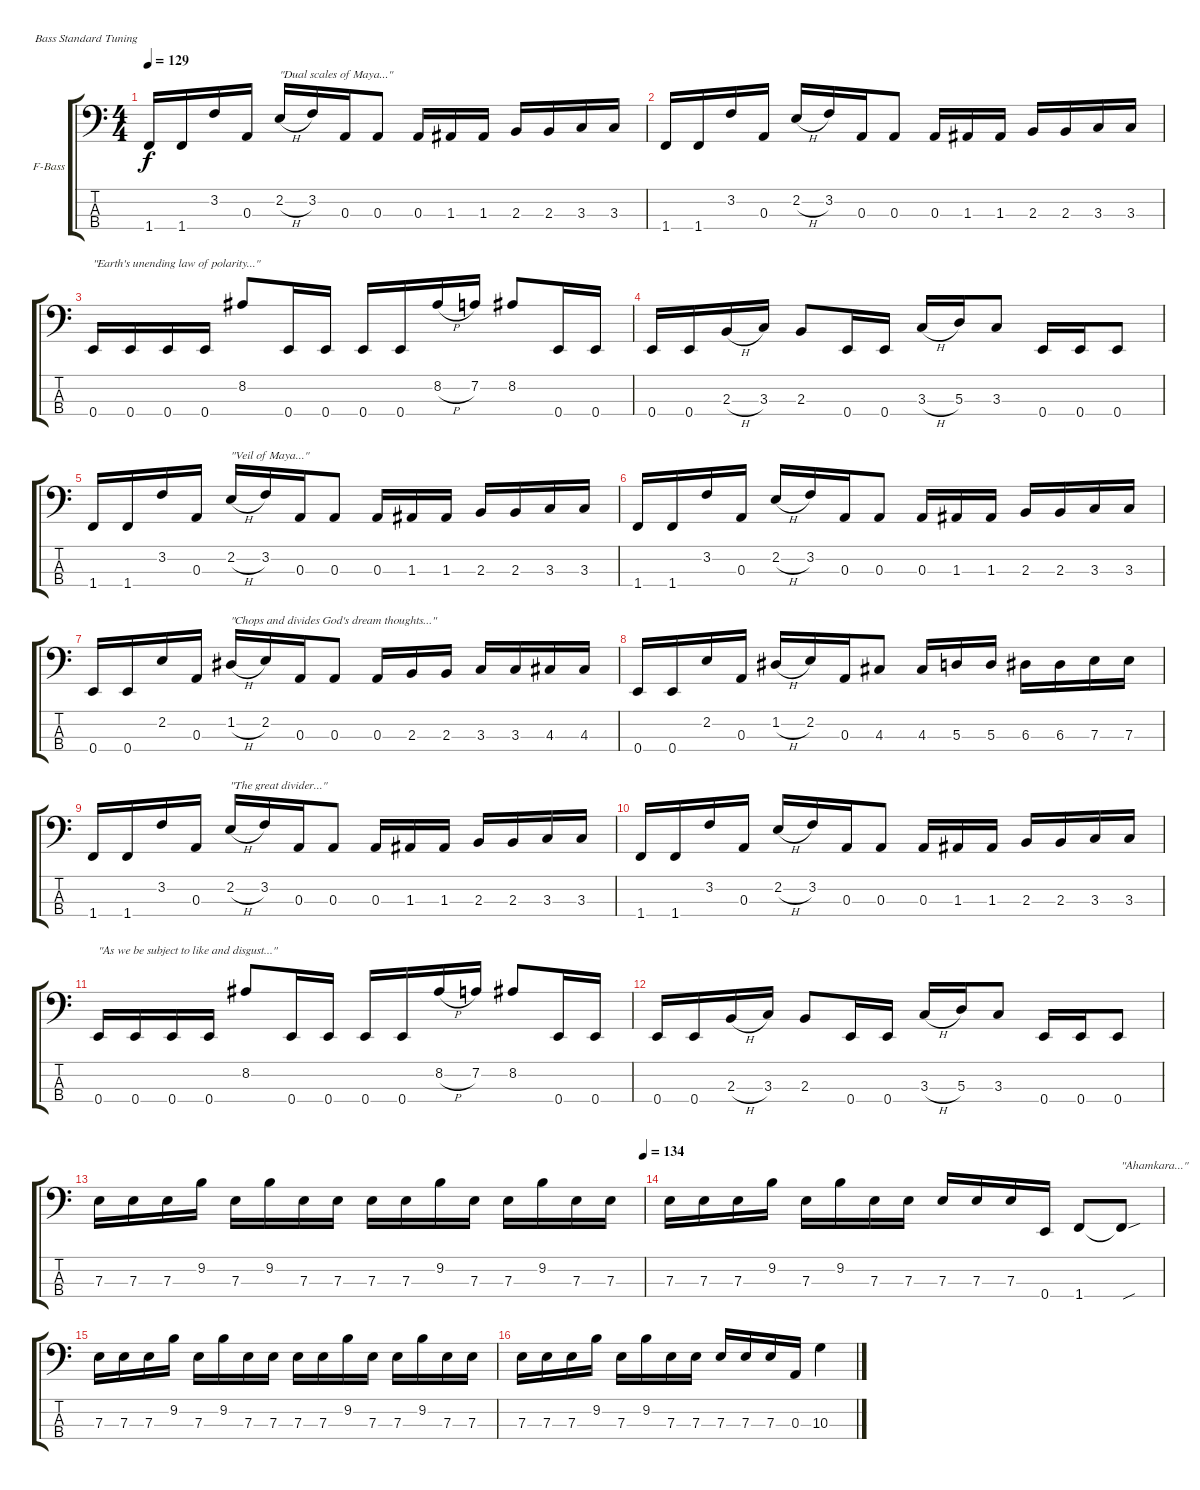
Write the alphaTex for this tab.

\bracketExtendMode groupsimilarinstruments
\firstSystemTrackNameOrientation horizontal
\otherSystemsTrackNameOrientation horizontal
\track ("Bss. I - Shawn Malone (Fretless Bass)" "F-Bass") {instrument fretlessbass}
\staff {score tabs}
\tuning (G2 D2 A1 E1)
\ts (4 4)
\tempo 129
\clef f4
\ks c
1.4.16{dy f} 1.4.16 3.2.16 0.3.16 2.2{h}.16{txt "\"Dual scales of Maya...\""} 3.2.16 0.3.16 0.3.8 0.3.16 1.3.16 1.3.16 2.3.16 2.3.16 3.3.16 3.3.16 |
1.4.16 1.4.16 3.2.16 0.3.16 2.2{h}.16 3.2.16 0.3.16 0.3.8 0.3.16 1.3.16 1.3.16 2.3.16 2.3.16 3.3.16 3.3.16 |
0.4.16{txt "\"Earth's unending law of polarity...\""} 0.4.16 0.4.16 0.4.16 8.2.8 0.4.16 0.4.16 0.4.16 0.4.16 8.2{h}.16 7.2.16 8.2.8 0.4.16 0.4.16 |
0.4.16 0.4.16 2.3{h}.16 3.3.16 2.3.8 0.4.16 0.4.16 3.3{h}.16 5.3.16 3.3.8 0.4.16 0.4.16 0.4.8 |
1.4.16 1.4.16 3.2.16 0.3.16 2.2{h}.16{txt "\"Veil of Maya...\""} 3.2.16 0.3.16 0.3.8 0.3.16 1.3.16 1.3.16 2.3.16 2.3.16 3.3.16 3.3.16 |
1.4.16 1.4.16 3.2.16 0.3.16 2.2{h}.16 3.2.16 0.3.16 0.3.8 0.3.16 1.3.16 1.3.16 2.3.16 2.3.16 3.3.16 3.3.16 |
0.4.16 0.4.16 2.2.16 0.3.16 1.2{h}.16{txt "\"Chops and divides God's dream thoughts...\""} 2.2.16 0.3.16 0.3.8 0.3.16 2.3.16 2.3.16 3.3.16 3.3.16 4.3.16 4.3.16 |
0.4.16 0.4.16 2.2.16 0.3.16 1.2{h}.16 2.2.16 0.3.16 4.3.8 4.3.16 5.3.16 5.3.16 6.3.16 6.3.16 7.3.16 7.3.16 |
1.4.16 1.4.16 3.2.16 0.3.16 2.2{h}.16{txt "\"The great divider...\""} 3.2.16 0.3.16 0.3.8 0.3.16 1.3.16 1.3.16 2.3.16 2.3.16 3.3.16 3.3.16 |
1.4.16 1.4.16 3.2.16 0.3.16 2.2{h}.16 3.2.16 0.3.16 0.3.8 0.3.16 1.3.16 1.3.16 2.3.16 2.3.16 3.3.16 3.3.16 |
0.4.16{txt "\"As we be subject to like and disgust...\""} 0.4.16 0.4.16 0.4.16 8.2.8 0.4.16 0.4.16 0.4.16 0.4.16 8.2{h}.16 7.2.16 8.2.8 0.4.16 0.4.16 |
0.4.16 0.4.16 2.3{h}.16 3.3.16 2.3.8 0.4.16 0.4.16 3.3{h}.16 5.3.16 3.3.8 0.4.16 0.4.16 0.4.8 |
\tempo (134 1)
7.3.16 7.3.16 7.3.16 9.2.16 7.3.16 9.2.16 7.3.16 7.3.16 7.3.16 7.3.16 9.2.16 7.3.16 7.3.16 9.2.16 7.3.16 7.3.16 |
7.3.16 7.3.16 7.3.16 9.2.16 7.3.16 9.2.16 7.3.16 7.3.16 7.3.16 7.3.16 7.3.16 0.4.16 1.4.8 1.4{sou t}.8{txt "\"Ahamkara...\""} |
7.3.16 7.3.16 7.3.16 9.2.16 7.3.16 9.2.16 7.3.16 7.3.16 7.3.16 7.3.16 9.2.16 7.3.16 7.3.16 9.2.16 7.3.16 7.3.16 |
7.3.16 7.3.16 7.3.16 9.2.16 7.3.16 9.2.16 7.3.16 7.3.16 7.3.16 7.3.16 7.3.16 0.3.16 10.3.4
